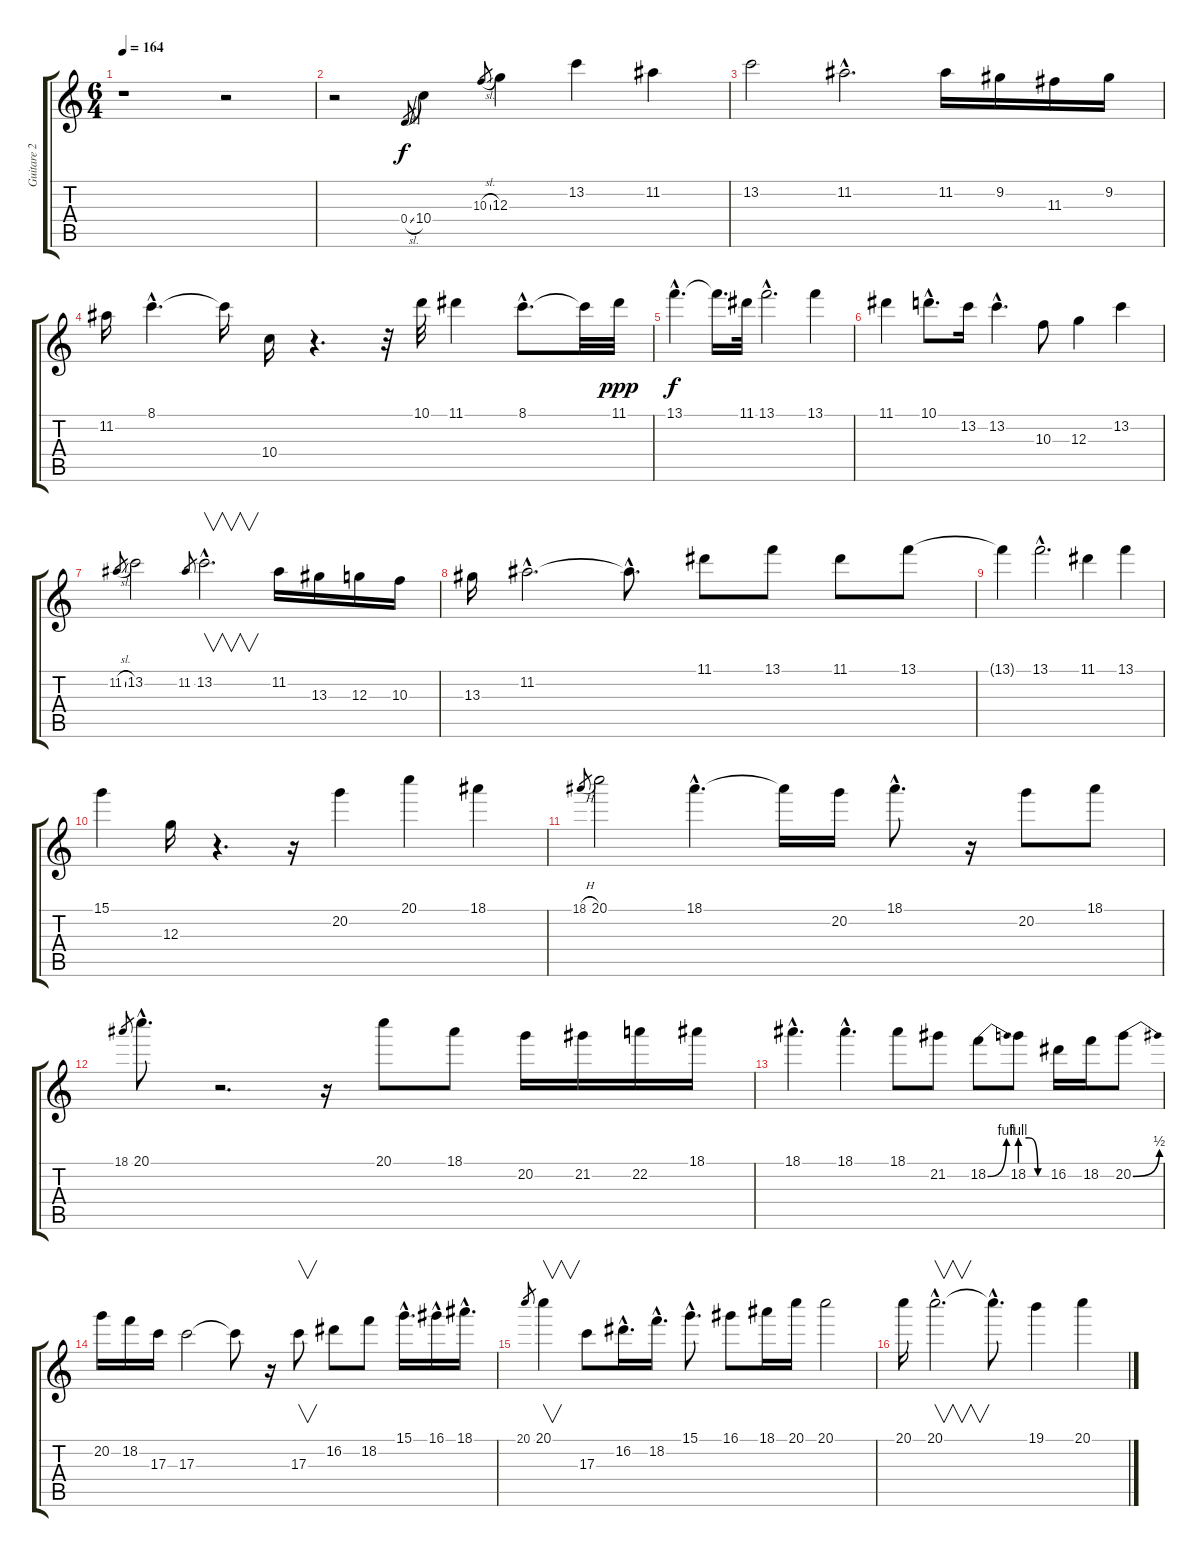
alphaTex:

\track ("Guitare 2" "Guitare 2") {instrument distortionguitar}
\staff {score tabs}
\tuning (E4 B3 G3 D3 A2 E2) {hide}
\ts (6 4)
\tempo 164
\clef g2
\ks c
r.1{dy mf} r.2 |
r.2 0.4{sl}.8{gr dy f} 10.4.4 10.3{sl}.8{gr} 12.3.4 13.2.4 11.2.4 |
13.2.2 11.2{hac}.2{d} 11.2.16 9.2.16 11.3.16 9.2.16 |
11.2.16 8.1{hac}.4{d} 8.1{t}.16 10.4.16 r.4{d} r.32 10.1.32 11.1.4 8.1{hac}.8{d} 8.1{t}.32 11.1.32{dy ppp} |
13.1{hac}.4{d dy f} 13.1{t}.16{d} 11.1.32 13.1{hac}.2{d} 13.1.4 |
11.1.4 10.1{hac}.8{d} 13.2.16 13.2{hac}.4{d} 10.3.8 12.3.4 13.2.4 |
11.2{sl}.8{gr} 13.2.2 11.2.8{gr} 13.2{hac}.2{v d} 11.2.16 13.3.16 12.3.16 10.3.16 |
13.3.16 11.2{hac}.2{d} 11.2{hac t}.8{d} 11.1.8 13.1.8 11.1.8 13.1.8 |
13.1{t}.4 13.1{hac}.2{d} 11.1.4 13.1.4 |
15.1.4 12.3.16 r.4{d} r.16 20.2.4 20.1.4 18.1.4 |
18.1{h}.8{gr} 20.1.2 18.1{hac}.4{d} 18.1{t}.16 20.2.16 18.1{hac}.8{d} r.16 20.2.8 18.1.8 |
18.1.8{gr} 20.1{hac}.8{d} r.2{d} r.16 20.1.8 18.1.8 20.2.16 21.2.16 22.2.16 18.1.16 |
18.1{hac}.4{d} 18.1{hac}.4{d} 18.1.8 21.2.8 18.2{be (bend 0 0 60 4)}.8 18.2{be (custom 0 4 20 4 40 0 60 0)}.8 16.2.16 18.2.16 20.2{be (bend 0 0 60 2)}.8 |
20.2.16 18.2.16 17.3.16 17.3.2 17.3{t}.8 r.16 17.3.8{v} 16.2.8 18.2.8 15.1{hac}.16{d} 16.1{hac}.16 18.1{hac}.16{d} |
20.1.8{gr} 20.1.4{v} 17.3.8 16.2{hac}.16{d} 18.2{hac}.16{d} 15.1{hac}.8{d} 16.1.8 18.1.16 20.1.16 20.1.2 |
20.1.16 20.1{hac}.2{v d} 20.1{hac t}.8{d} 19.1.4 20.1.4
